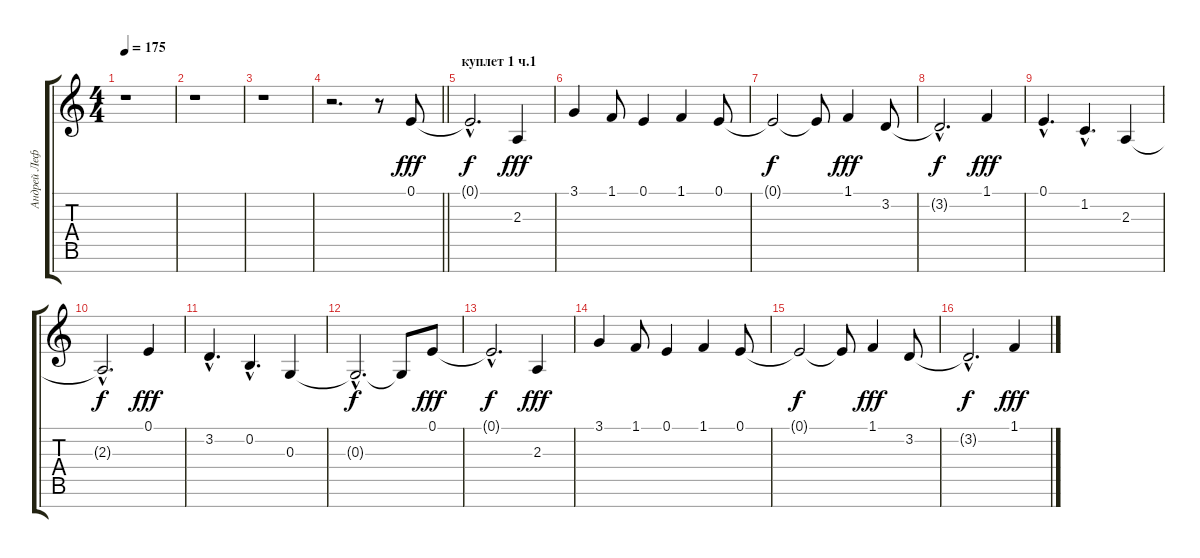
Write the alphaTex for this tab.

\track ("Андрей Лефлер" "Андрей Леф") {instrument tenorsax}
\staff {score tabs}
\tuning (E4 B3 G3 D3 A2 E2 B1) {hide}
\ts (4 4)
\tempo 175
\clef g2
\ks c
r.1{dy fff} |
r.1 |
r.1 |
\barLineRight lightlight
r.2{d} r.8 0.1.8 |
\section ("" "куплет 1 ч.1")
0.1{hac t}.2{d dy f} 2.3.4{dy fff} |
3.1.4 1.1.8 0.1.4 1.1.4 0.1.8 |
0.1{t}.2{dy f} 0.1{t}.8 1.1.4{dy fff} 3.2.8 |
3.2{hac t}.2{d dy f} 1.1.4{dy fff} |
0.1{hac}.4{d} 1.2{hac}.4{d} 2.3.4 |
2.3{hac t}.2{d dy f} 0.1.4{dy fff} |
3.2{hac}.4{d} 0.2{hac}.4{d} 0.3.4 |
0.3{hac t}.2{d dy f} 0.3{t}.8 0.1.8{dy fff} |
0.1{hac t}.2{d dy f} 2.3.4{dy fff} |
3.1.4 1.1.8 0.1.4 1.1.4 0.1.8 |
0.1{t}.2{dy f} 0.1{t}.8 1.1.4{dy fff} 3.2.8 |
3.2{hac t}.2{d dy f} 1.1.4{dy fff}
